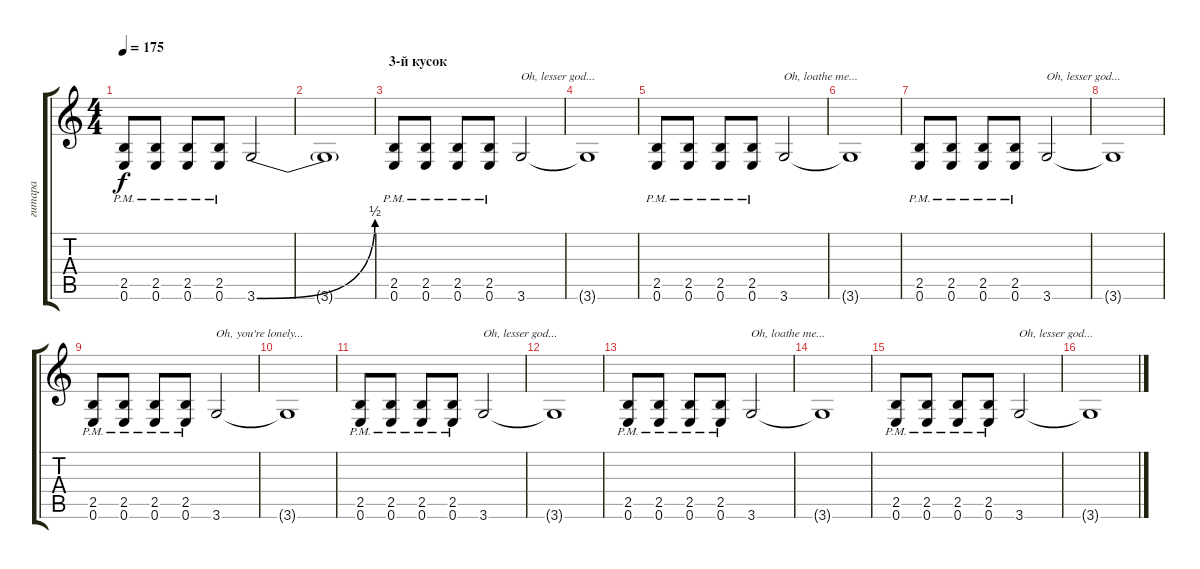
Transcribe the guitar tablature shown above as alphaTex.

\track ("гитара" "гитара") {instrument overdrivenguitar}
\staff {score tabs}
\tuning (E4 B3 G3 D3 A2 E2) {hide}
\ts (4 4)
\tempo 175
\clef g2
\ks c
(2.5{pm} 0.6).8{dy f} (2.5{pm} 0.6).8 (2.5{pm} 0.6).8 (2.5{pm} 0.6).8 3.6{be (bend 0 0 60 2)}.2 |
3.6{t}.1 |
\section ("" "3-й кусок")
(2.5{pm} 0.6).8 (2.5{pm} 0.6).8 (2.5{pm} 0.6).8 (2.5{pm} 0.6).8 3.6.2{txt "Oh, lesser god..."} |
3.6{t}.1 |
(2.5{pm} 0.6).8 (2.5{pm} 0.6).8 (2.5{pm} 0.6).8 (2.5{pm} 0.6).8 3.6.2{txt "Oh, loathe me..."} |
3.6{t}.1 |
(2.5{pm} 0.6).8 (2.5{pm} 0.6).8 (2.5{pm} 0.6).8 (2.5{pm} 0.6).8 3.6.2{txt "Oh, lesser god..."} |
3.6{t}.1 |
(2.5{pm} 0.6).8 (2.5{pm} 0.6).8 (2.5{pm} 0.6).8 (2.5{pm} 0.6).8 3.6.2{txt "Oh, you're lonely..."} |
3.6{t}.1 |
(2.5{pm} 0.6).8 (2.5{pm} 0.6).8 (2.5{pm} 0.6).8 (2.5{pm} 0.6).8 3.6.2{txt "Oh, lesser god..."} |
3.6{t}.1 |
(2.5{pm} 0.6).8 (2.5{pm} 0.6).8 (2.5{pm} 0.6).8 (2.5{pm} 0.6).8 3.6.2{txt "Oh, loathe me..."} |
3.6{t}.1 |
(2.5{pm} 0.6).8 (2.5{pm} 0.6).8 (2.5{pm} 0.6).8 (2.5{pm} 0.6).8 3.6.2{txt "Oh, lesser god..."} |
3.6{t}.1
